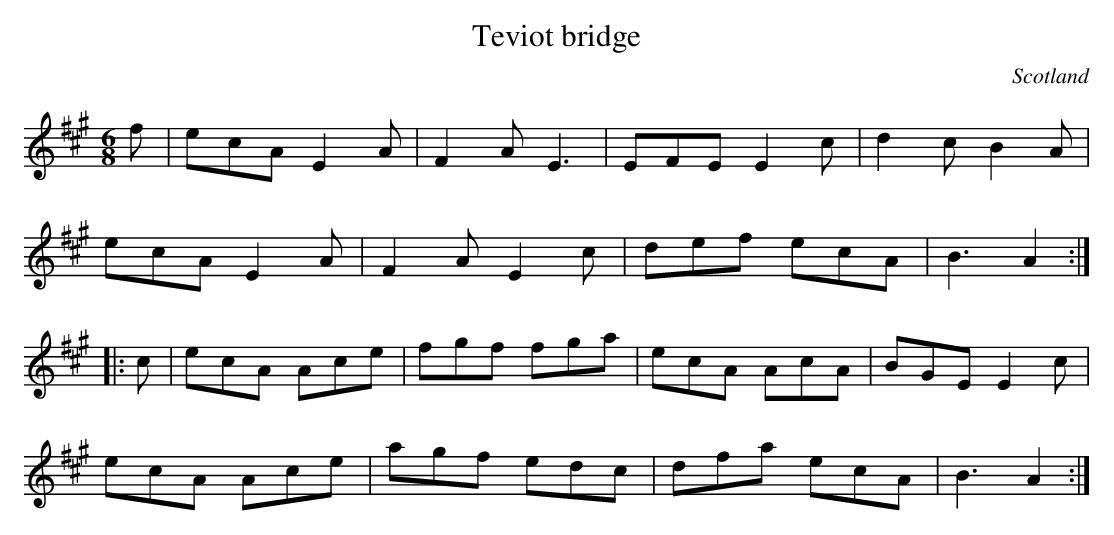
X:1
T:Teviot bridge
O:Scotland
M:6/8
L:1/8
K:A
f|ecA E2A|F2A E3|EFE E2c|d2c B2A|!
ecA E2A|F2A E2c|def ecA|B3 A2:|!
|:c|ecA Ace|fgf fga|ecA AcA|BGE E2c|!
ecA Ace|agf edc|dfa ecA|B3 A2:|!
